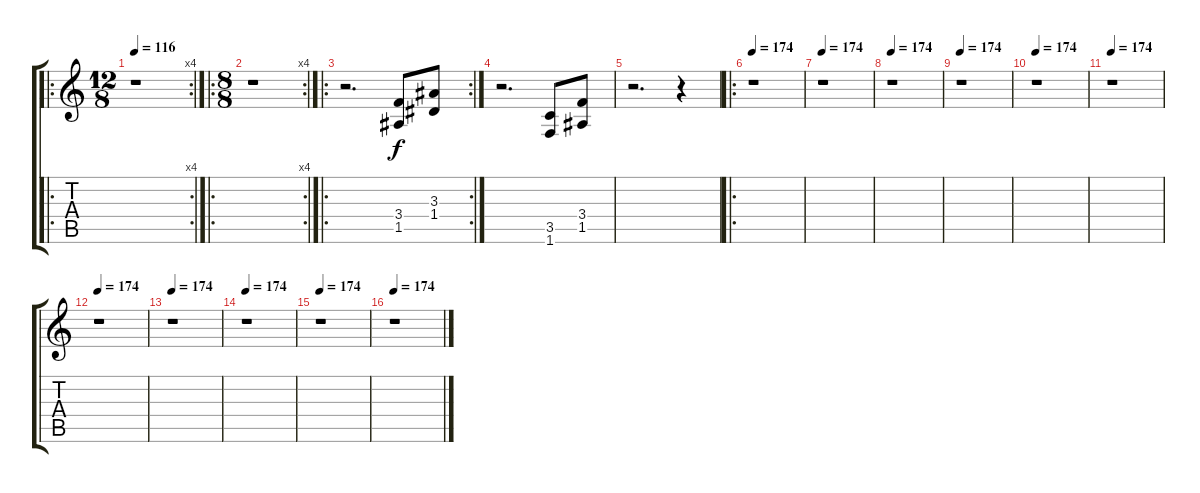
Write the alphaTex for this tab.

\track "" {instrument distortionguitar}
\staff {score tabs}
\tuning (E4 B3 G3 D3 A2 E2) {hide}
\ro
\rc 4
\ts (12 8)
\tempo 116
\clef g2
\ks c
r.1{dy f instrument distortionguitar} |
\ro
\rc 4
\ts (8 8)
r.1 |
\ro
\rc 2
r.2{d} (3.4 1.5).8 (3.3 1.4).8 |
r.2{d} (3.5 1.6).8 (3.4 1.5).8 |
r.2{d} r.4 |
\ro
\tempo 174
r.1 |
\tempo 174
r.1 |
\tempo 174
r.1 |
\tempo 174
r.1 |
\tempo 174
r.1 |
\tempo 174
r.1 |
\tempo 174
r.1 |
\tempo 174
r.1 |
\tempo 174
r.1 |
\tempo 174
r.1 |
\tempo 174
r.1
